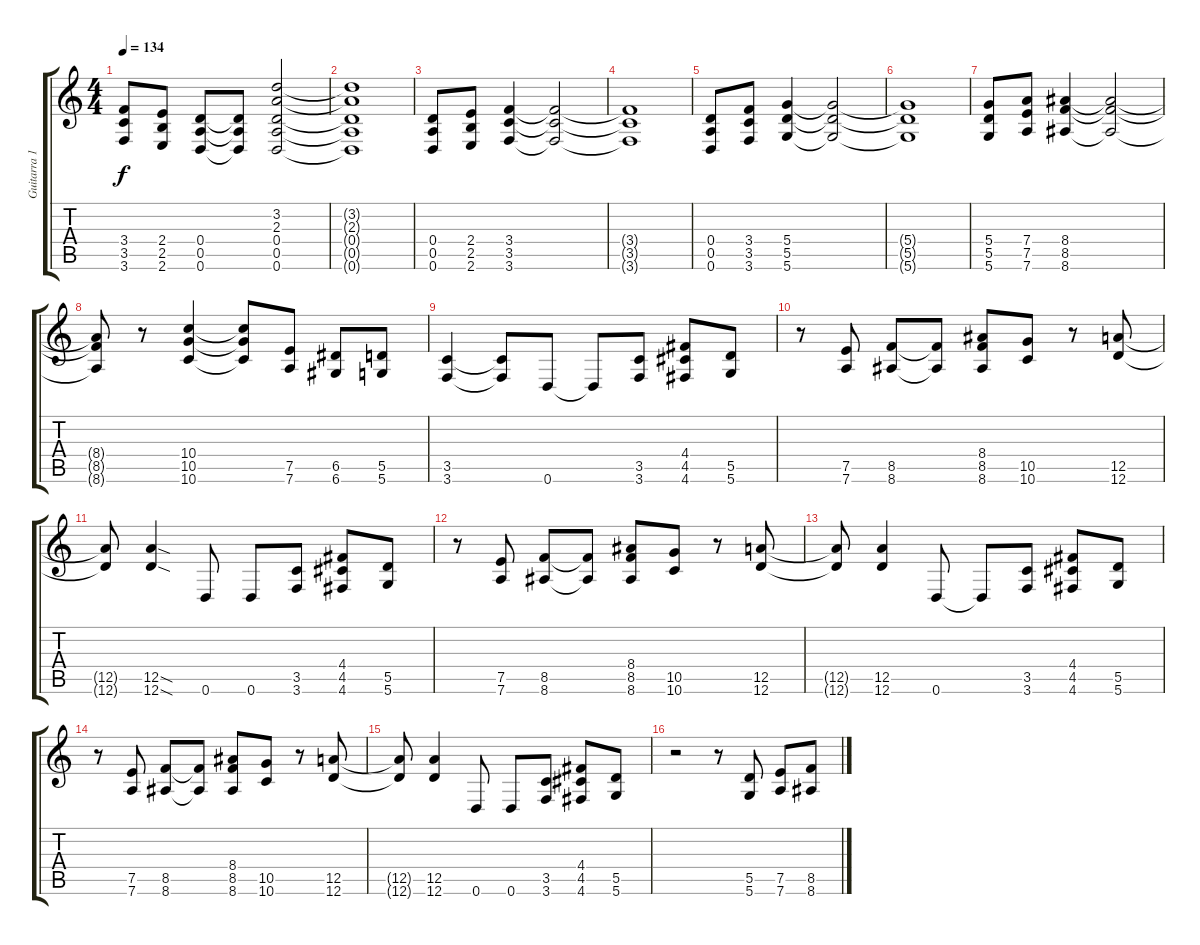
\track ("Guitarra 1 [Joe Perry]" "Guitarra 1") {instrument overdrivenguitar}
\staff {score tabs}
\tuning (E4 B3 G3 D3 A2 D2) {hide}
\ts (4 4)
\tempo 134
\clef g2
\ks c
(3.4 3.5 3.6).8{dy f} (2.4 2.5 2.6).8 (0.4 0.5 0.6).8 (0.4{t} 0.5{t} 0.6{t}).8 (3.2 2.3 0.4 0.5 0.6).2 |
(3.2{t} 2.3{t} 0.4{t} 0.5{t} 0.6{t}).1 |
(0.4 0.5 0.6).8 (2.4 2.5 2.6).8 (3.4 3.5 3.6).4 (3.4{t} 3.5{t} 3.6{t}).2 |
(3.4{t} 3.5{t} 3.6{t}).1 |
(0.4 0.5 0.6).8 (3.4 3.5 3.6).8 (5.4 5.5 5.6).4 (5.4{t} 5.5{t} 5.6{t}).2 |
(5.4{t} 5.5{t} 5.6{t}).1 |
(5.4 5.5 5.6).8 (7.4 7.5 7.6).8 (8.4 8.5 8.6).4 (8.4{t} 8.5{t} 8.6{t}).2 |
(8.4{t} 8.5{t} 8.6{t}).8 r.8 (10.4 10.5 10.6).4 (10.4{t} 10.5{t} 10.6{t}).8 (7.5 7.6).8 (6.5 6.6).8 (5.5 5.6).8 |
(3.5 3.6).4 (3.5{t} 3.6{t}).8 0.6.8 0.6{t}.8 (3.5 3.6).8 (4.4 4.5 4.6).8 (5.5 5.6).8 |
r.8 (7.5 7.6).8 (8.5 8.6).8 (8.5{t} 8.6{t}).8 (8.4 8.5 8.6).8 (10.5 10.6).8 r.8 (12.5 12.6).8 |
(12.5{t} 12.6{t}).8 (12.5{sod} 12.6{sod}).4 0.6.8 0.6.8 (3.5 3.6).8 (4.4 4.5 4.6).8 (5.5 5.6).8 |
r.8 (7.5 7.6).8 (8.5 8.6).8 (8.5{t} 8.6{t}).8 (8.4 8.5 8.6).8 (10.5 10.6).8 r.8 (12.5 12.6).8 |
(12.5{t} 12.6{t}).8 (12.5 12.6).4 0.6.8 0.6{t}.8 (3.5 3.6).8 (4.4 4.5 4.6).8 (5.5 5.6).8 |
r.8 (7.5 7.6).8 (8.5 8.6).8 (8.5{t} 8.6{t}).8 (8.4 8.5 8.6).8 (10.5 10.6).8 r.8 (12.5 12.6).8 |
(12.5{t} 12.6{t}).8 (12.5 12.6).4 0.6.8 0.6.8 (3.5 3.6).8 (4.4 4.5 4.6).8 (5.5 5.6).8 |
r.2 r.8 (5.5 5.6).8 (7.5 7.6).8 (8.5 8.6).8
